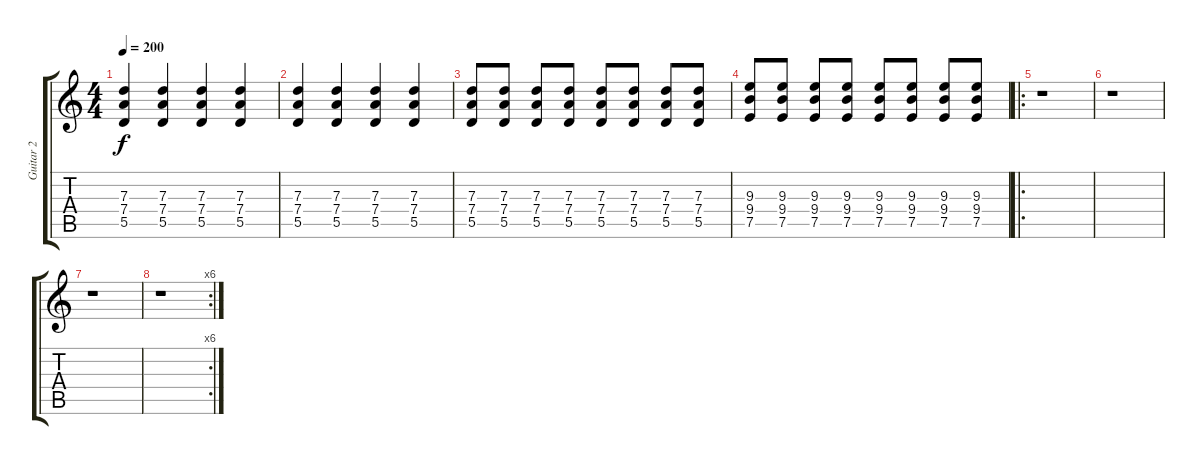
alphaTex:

\track ("Guitar 2" "Guitar 2") {instrument overdrivenguitar}
\staff {score tabs}
\tuning (E4 B3 G3 D3 A2 E2) {hide}
\ts (4 4)
\tempo 200
\clef g2
\ks c
(7.3 7.4 5.5).4{dy f} (7.3 7.4 5.5).4 (7.3 7.4 5.5).4 (7.3 7.4 5.5).4 |
(7.3 7.4 5.5).4 (7.3 7.4 5.5).4 (7.3 7.4 5.5).4 (7.3 7.4 5.5).4 |
(7.3 7.4 5.5).8 (7.3 7.4 5.5).8 (7.3 7.4 5.5).8 (7.3 7.4 5.5).8 (7.3 7.4 5.5).8 (7.3 7.4 5.5).8 (7.3 7.4 5.5).8 (7.3 7.4 5.5).8 |
(9.3 9.4 7.5).8 (9.3 9.4 7.5).8 (9.3 9.4 7.5).8 (9.3 9.4 7.5).8 (9.3 9.4 7.5).8 (9.3 9.4 7.5).8 (9.3 9.4 7.5).8 (9.3 9.4 7.5).8 |
\ro
r.1 |
r.1 |
r.1 |
\rc 6
r.1
